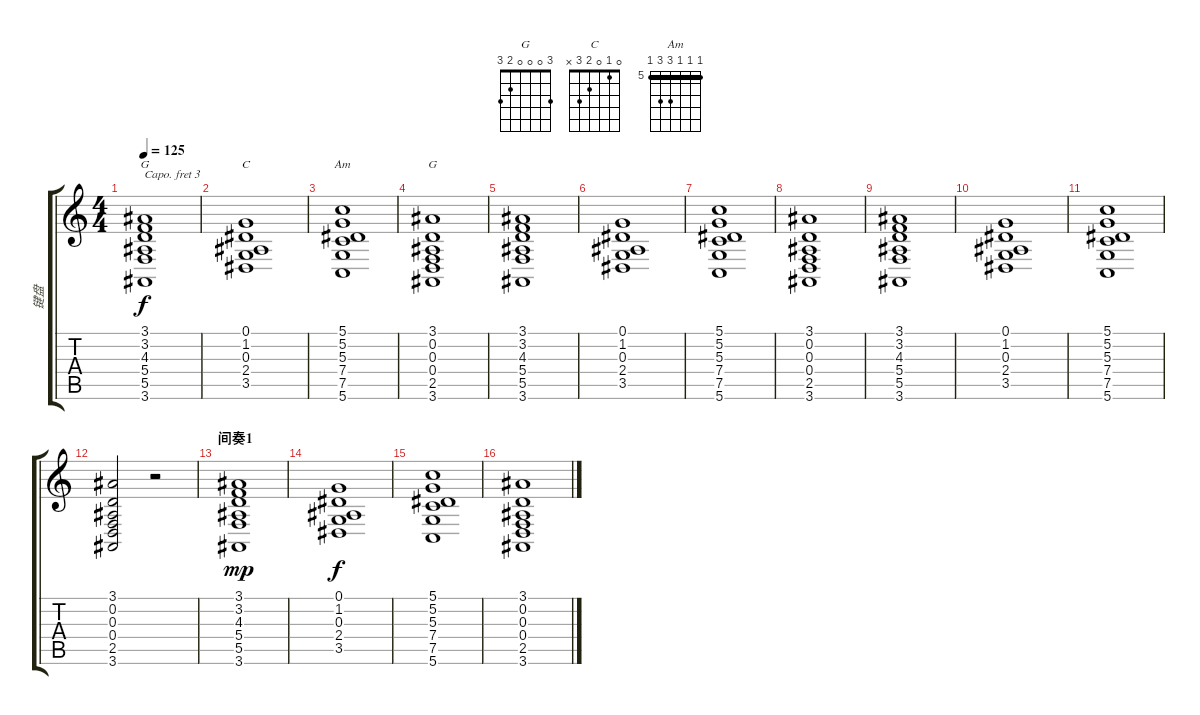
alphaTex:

\track ("键盘" "键盘") {instrument synthstrings1}
\staff {score tabs}
\capo 3
\tuning (E4 B3 G3 D3 A2 E2) {hide}
\chord ("G" 3 3 4 5 5 3) {barre 3}
\chord ("C" 0 1 0 2 3 x)
\chord ("Am" 5 5 5 7 7 5) {firstfret 5 barre 5}
\chord ("G" 3 0 0 0 2 3)
\ts (4 4)
\tempo 125
\clef g2
\ks c
(3.1 3.2 4.3 5.4 5.5 3.6).1{ch "G" dy f} |
(0.1 1.2 0.3 2.4 3.5).1{ch "C"} |
(5.1 5.2 5.3 7.4 7.5 5.6).1{ch "Am"} |
(3.1 0.2 0.3 0.4 2.5 3.6).1{ch "G"} |
(3.1 3.2 4.3 5.4 5.5 3.6).1 |
(0.1 1.2 0.3 2.4 3.5).1 |
(5.1 5.2 5.3 7.4 7.5 5.6).1 |
(3.1 0.2 0.3 0.4 2.5 3.6).1 |
(3.1 3.2 4.3 5.4 5.5 3.6).1 |
(0.1 1.2 0.3 2.4 3.5).1 |
(5.1 5.2 5.3 7.4 7.5 5.6).1 |
(3.1 0.2 0.3 0.4 2.5 3.6).2 r.2 |
\section ("" "间奏1")
(3.1 3.2 4.3 5.4 5.5 3.6).1{dy mp} |
(0.1 1.2 0.3 2.4 3.5).1{dy f} |
(5.1 5.2 5.3 7.4 7.5 5.6).1 |
(3.1 0.2 0.3 0.4 2.5 3.6).1
